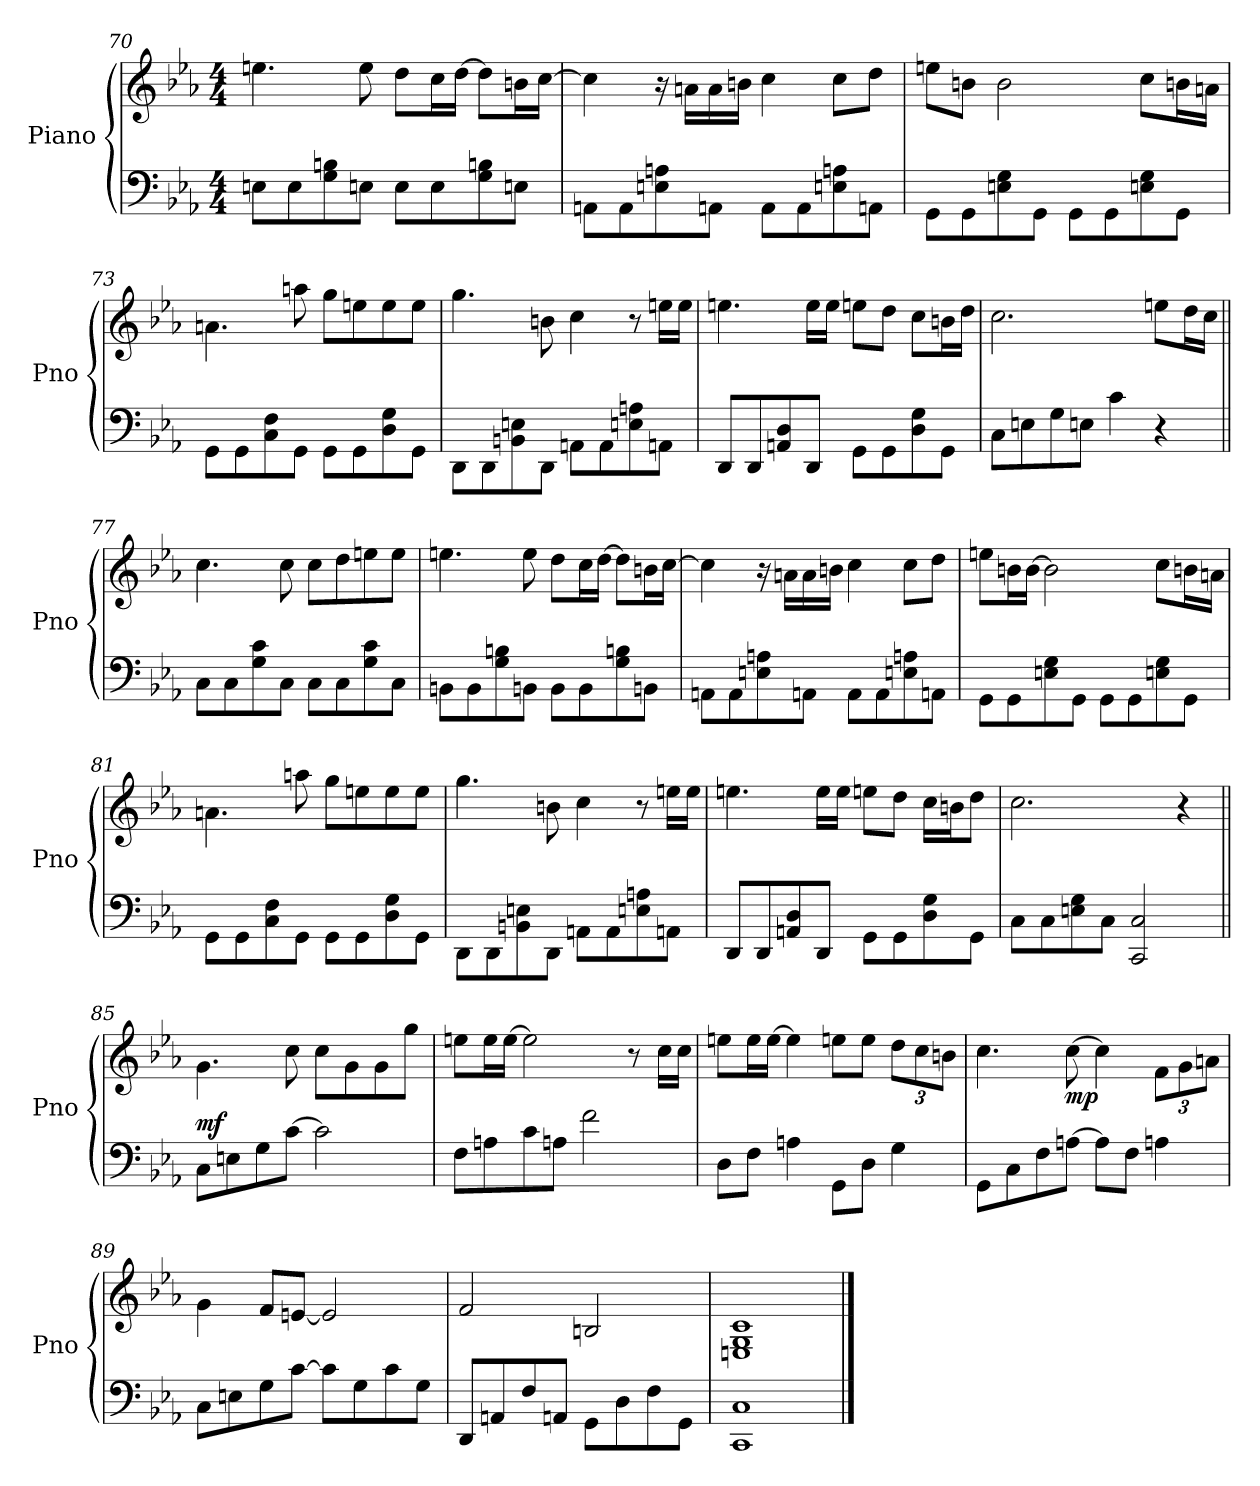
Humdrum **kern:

**kern	**dynam	**kern	**dynam
*part2	*part2	*part1	*part1
*staff2	*staff2	*staff1	*staff1
*I"Piano	*	*I"Piano	*
*I'Pno	*	*I'Pno	*
*clefF4	*	*clefG2	*
*k[b-e-a-]	*	*k[b-e-a-]	*
*M4/4	*	*M4/4	*
=70	=70	=70	=70
8En\L	.	4.een\	.
8E\	.	.	.
8G\ 8Bn\	.	.	.
8En\J	.	8ee\	.
8E\L	.	8dd\L	.
8E\	.	16cc\L	.
.	.	[16dd\JJ	.
8G\ 8Bn\	.	8dd\L]	.
8En\J	.	16bn\L	.
.	.	[16cc\JJ	.
=71	=71	=71	=71
8AAn\L	.	4cc\]	.
8AA\	.	.	.
8En\ 8An\	.	16r	.
.	.	16an\LL	.
8AAn\J	.	16a\	.
.	.	16bn\JJ	.
8AA\L	.	4cc\	.
8AA\	.	.	.
8En\ 8An\	.	8cc\L	.
8AAn\J	.	8dd\J	.
!!LO:PB:g=z
=72	=72	=72	=72
8GG\L	.	8een\L	.
8GG\	.	8bn\J	.
8En\ 8G\	.	2b\	.
8GG\J	.	.	.
8GG\L	.	.	.
8GG\	.	.	.
8En\ 8G\	.	8cc\L	.
8GG\J	.	16bn\L	.
.	.	16an\JJ	.
=73	=73	=73	=73
8GG\L	.	4.an\	.
8GG\	.	.	.
8C\ 8F\	.	.	.
8GG\J	.	8aan\	.
8GG\L	.	8gg\L	.
8GG\	.	8een\	.
8D\ 8G\	.	8ee\	.
8GG\J	.	8ee\J	.
=74	=74	=74	=74
8DD\L	.	4.gg\	.
8DD\	.	.	.
8BBn\ 8En\	.	.	.
8DD\J	.	8bn\	.
8AAn\L	.	4cc\	.
8AA\	.	.	.
8En\ 8An\	.	8r	.
8AAn\J	.	16een\LL	.
.	.	16ee\JJ	.
!!LO:LB:g=z
=75	=75	=75	=75
8DD/L	.	4.een\	.
8DD/	.	.	.
8AAn/ 8D/	.	.	.
8DD/J	.	16ee\LL	.
.	.	16ee\JJ	.
8GG\L	.	8een\L	.
8GG\	.	8dd\J	.
8D\ 8G\	.	8cc\L	.
8GG\J	.	16bn\L	.
.	.	16dd\JJ	.
=76	=76	=76	=76
8C\L	.	2.cc\	.
8En\	.	.	.
8G\	.	.	.
8En\J	.	.	.
4c\	.	.	.
4r	.	8een\L	.
.	.	16dd\L	.
.	.	16cc\JJ	.
=77||	=77||	=77||	=77||
8C\L	.	4.cc\	.
8C\	.	.	.
8G\ 8c\	.	.	.
8C\J	.	8cc\	.
8C\L	.	8cc\L	.
8C\	.	8dd\	.
8G\ 8c\	.	8een\	.
8C\J	.	8ee\J	.
=78	=78	=78	=78
8BBn\L	.	4.een\	.
8BB\	.	.	.
8G\ 8Bn\	.	.	.
8BBn\J	.	8ee\	.
8BB\L	.	8dd\L	.
8BB\	.	16cc\L	.
.	.	[16dd\JJ	.
8G\ 8Bn\	.	8dd\L]	.
8BBn\J	.	16bn\L	.
.	.	[16cc\JJ	.
!!LO:LB:g=z
=79	=79	=79	=79
8AAn\L	.	4cc\]	.
8AA\	.	.	.
8En\ 8An\	.	16r	.
.	.	16an\LL	.
8AAn\J	.	16a\	.
.	.	16bn\JJ	.
8AA\L	.	4cc\	.
8AA\	.	.	.
8En\ 8An\	.	8cc\L	.
8AAn\J	.	8dd\J	.
=80	=80	=80	=80
8GG\L	.	8een\L	.
8GG\	.	16bn\L	.
.	.	[16b\JJ	.
8En\ 8G\	.	2b\]	.
8GG\J	.	.	.
8GG\L	.	.	.
8GG\	.	.	.
8En\ 8G\	.	8cc\L	.
8GG\J	.	16bn\L	.
.	.	16an\JJ	.
=81	=81	=81	=81
8GG\L	.	4.an\	.
8GG\	.	.	.
8C\ 8F\	.	.	.
8GG\J	.	8aan\	.
8GG\L	.	8gg\L	.
8GG\	.	8een\	.
8D\ 8G\	.	8ee\	.
8GG\J	.	8ee\J	.
=82	=82	=82	=82
8DD\L	.	4.gg\	.
8DD\	.	.	.
8BBn\ 8En\	.	.	.
8DD\J	.	8bn\	.
8AAn\L	.	4cc\	.
8AA\	.	.	.
8En\ 8An\	.	8r	.
8AAn\J	.	16een\LL	.
.	.	16ee\JJ	.
!!LO:LB:g=z
=83	=83	=83	=83
8DD/L	.	4.een\	.
8DD/	.	.	.
8AAn/ 8D/	.	.	.
8DD/J	.	16ee\LL	.
.	.	16ee\JJ	.
8GG\L	.	8een\L	.
8GG\	.	8dd\J	.
8D\ 8G\	.	16cc\LL	.
.	.	16bn\J	.
8GG\J	.	8dd\J	.
=84	=84	=84	=84
8C\L	.	2.cc\	.
8C\	.	.	.
8En\ 8G\	.	.	.
8C\J	.	.	.
2CC/ 2C/	.	.	.
.	.	4r	.
=85||	=85||	=85||	=85||
!	!LO:DY:a	!	!
8C\L	mf	4.g\	.
8En\	.	.	.
8G\	.	.	.
[8c\J	.	8cc\	.
2c\]	.	8cc\L	.
.	.	8g\	.
.	.	8g\	.
.	.	8gg\J	.
=86	=86	=86	=86
8F\L	.	8een\L	.
8An\	.	16ee\L	.
.	.	[16ee\JJ	.
8c\	.	2ee\]	.
8An\J	.	.	.
2f\	.	.	.
.	.	8r	.
.	.	16cc\LL	.
.	.	16cc\JJ	.
!!LO:LB:g=z
=87	=87	=87	=87
8D\L	.	8een\L	.
8F\J	.	16ee\L	.
.	.	[16ee\JJ	.
4An\	.	4ee\]	.
8GG\L	.	8een\L	.
8D\J	.	8ee\J	.
4G\	.	12dd\L	.
.	.	12cc\	.
.	.	12bn\J	.
=88	=88	=88	=88
8GG\L	.	4.cc\	.
8C\	.	.	.
8F\	.	.	.
!	!	!	!LO:DY:b
[8An\J	.	[8cc\	mp
8A\L]	.	4cc\]	.
8F\J	.	.	.
4An\	.	12f\L	.
.	.	12g\	.
.	.	12an\J	.
=89	=89	=89	=89
8C\L	.	4g\	.
8En\	.	.	.
8G\	.	8f/L	.
[8c\J	.	[8en/J	.
8c\L]	.	2e/]	.
8G\	.	.	.
8c\	.	.	.
8G\J	.	.	.
=90	=90	=90	=90
8DD/L	.	2f/	.
8AAn/	.	.	.
8F/	.	.	.
8AAn/J	.	.	.
8GG\L	.	2Bn/	.
8D\	.	.	.
8F\	.	.	.
8GG\J	.	.	.
=91	=91	=91	=91
1CC 1C	.	1En 1G 1c	.
==	==	==	==
*-	*-	*-	*-
